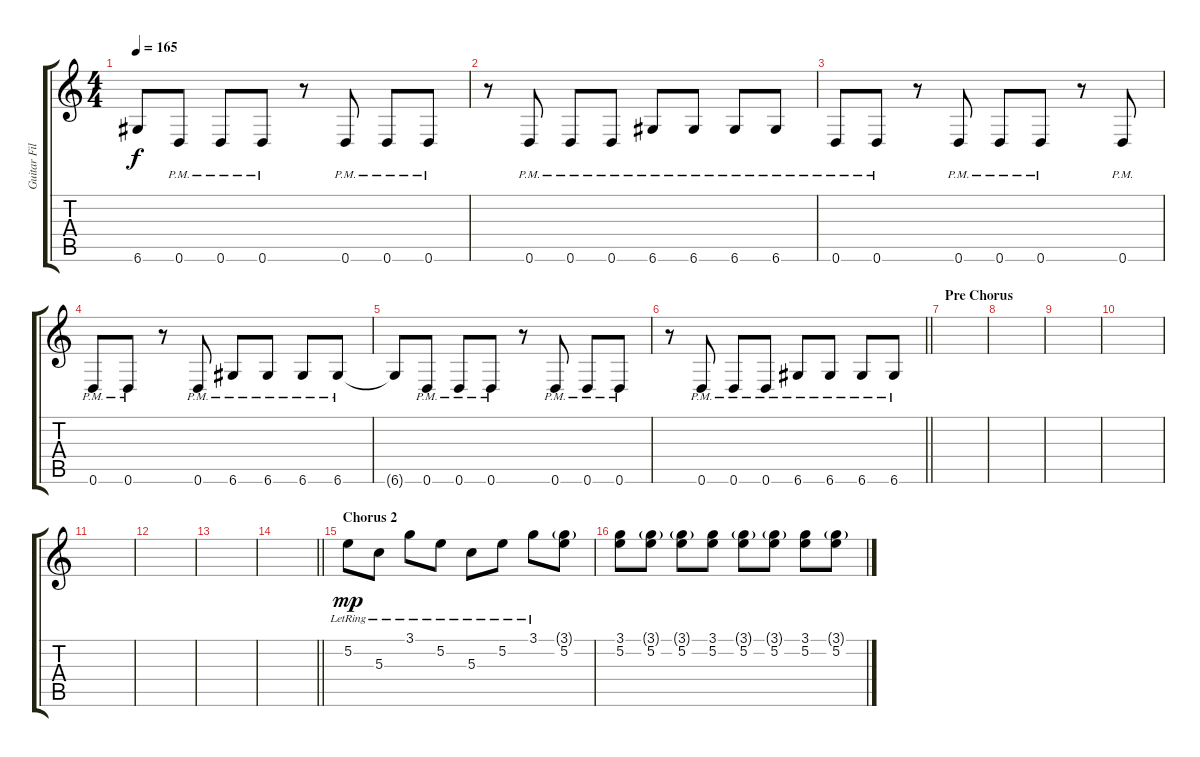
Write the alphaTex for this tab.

\track ("Guitar Fills" "Guitar Fil") {instrument overdrivenguitar}
\staff {score tabs}
\tuning (E4 B3 G3 D3 A2 D2) {hide}
\ts (4 4)
\tempo 165
\clef g2
\ks c
6.6{t}.8{dy f} 0.6{pm}.8 0.6{pm}.8 0.6{pm}.8 r.8 0.6{pm}.8 0.6{pm}.8 0.6{pm}.8 |
r.8 0.6{pm}.8 0.6{pm}.8 0.6{pm}.8 6.6{pm}.8 6.6{pm}.8 6.6{pm}.8 6.6{pm}.8 |
0.6{pm}.8 0.6{pm}.8 r.8 0.6{pm}.8 0.6{pm}.8 0.6{pm}.8 r.8 0.6{pm}.8 |
0.6{pm}.8 0.6{pm}.8 r.8 0.6{pm}.8 6.6{pm}.8 6.6{pm}.8 6.6{pm}.8 6.6{pm}.8 |
6.6{t}.8 0.6{pm}.8 0.6{pm}.8 0.6{pm}.8 r.8 0.6{pm}.8 0.6{pm}.8 0.6{pm}.8 |
\barLineRight lightlight
r.8 0.6{pm}.8 0.6{pm}.8 0.6{pm}.8 6.6{pm}.8 6.6{pm}.8 6.6{pm}.8 6.6{pm}.8 |
\section ("" "Pre Chorus")
|
|
|
|
|
|
|
\barLineRight lightlight
|
\section ("" "Chorus 2")
5.2{lr}.8{dy mp} 5.3{lr}.8 3.1{lr}.8 5.2{lr}.8 5.3{lr}.8 5.2{lr}.8 3.1{lr}.8 (3.1{g} 5.2).8 |
(3.1 5.2).8 (3.1{g} 5.2).8 (3.1{g} 5.2).8 (3.1 5.2).8 (3.1{g} 5.2).8 (3.1{g} 5.2).8 (3.1 5.2).8 (3.1{g} 5.2).8
